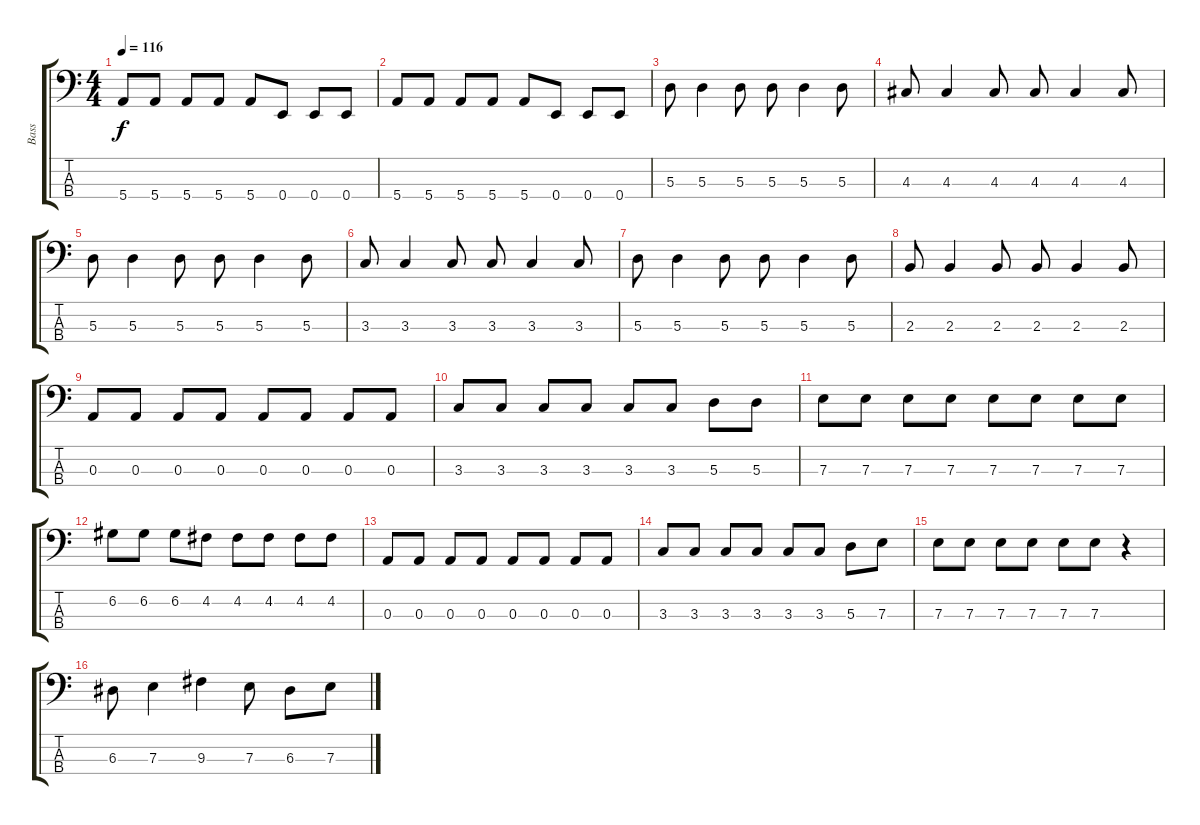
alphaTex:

\track ("Bass" "Bass") {instrument electricbassfinger}
\staff {score tabs}
\tuning (G2 D2 A1 E1) {hide}
\ts (4 4)
\tempo 116
\clef f4
\ks c
5.4.8{dy f} 5.4.8 5.4.8 5.4.8 5.4.8 0.4.8 0.4.8 0.4.8 |
5.4.8 5.4.8 5.4.8 5.4.8 5.4.8 0.4.8 0.4.8 0.4.8 |
5.3.8 5.3.4 5.3.8 5.3.8 5.3.4 5.3.8 |
4.3.8 4.3.4 4.3.8 4.3.8 4.3.4 4.3.8 |
5.3.8 5.3.4 5.3.8 5.3.8 5.3.4 5.3.8 |
3.3.8 3.3.4 3.3.8 3.3.8 3.3.4 3.3.8 |
5.3.8 5.3.4 5.3.8 5.3.8 5.3.4 5.3.8 |
2.3.8 2.3.4 2.3.8 2.3.8 2.3.4 2.3.8 |
0.3.8 0.3.8 0.3.8 0.3.8 0.3.8 0.3.8 0.3.8 0.3.8 |
3.3.8 3.3.8 3.3.8 3.3.8 3.3.8 3.3.8 5.3.8 5.3.8 |
7.3.8 7.3.8 7.3.8 7.3.8 7.3.8 7.3.8 7.3.8 7.3.8 |
6.2.8 6.2.8 6.2.8 4.2.8 4.2.8 4.2.8 4.2.8 4.2.8 |
0.3.8 0.3.8 0.3.8 0.3.8 0.3.8 0.3.8 0.3.8 0.3.8 |
3.3.8 3.3.8 3.3.8 3.3.8 3.3.8 3.3.8 5.3.8 7.3.8 |
7.3.8 7.3.8 7.3.8 7.3.8 7.3.8 7.3.8 r.4 |
6.3.8 7.3.4 9.3.4 7.3.8 6.3.8 7.3.8
